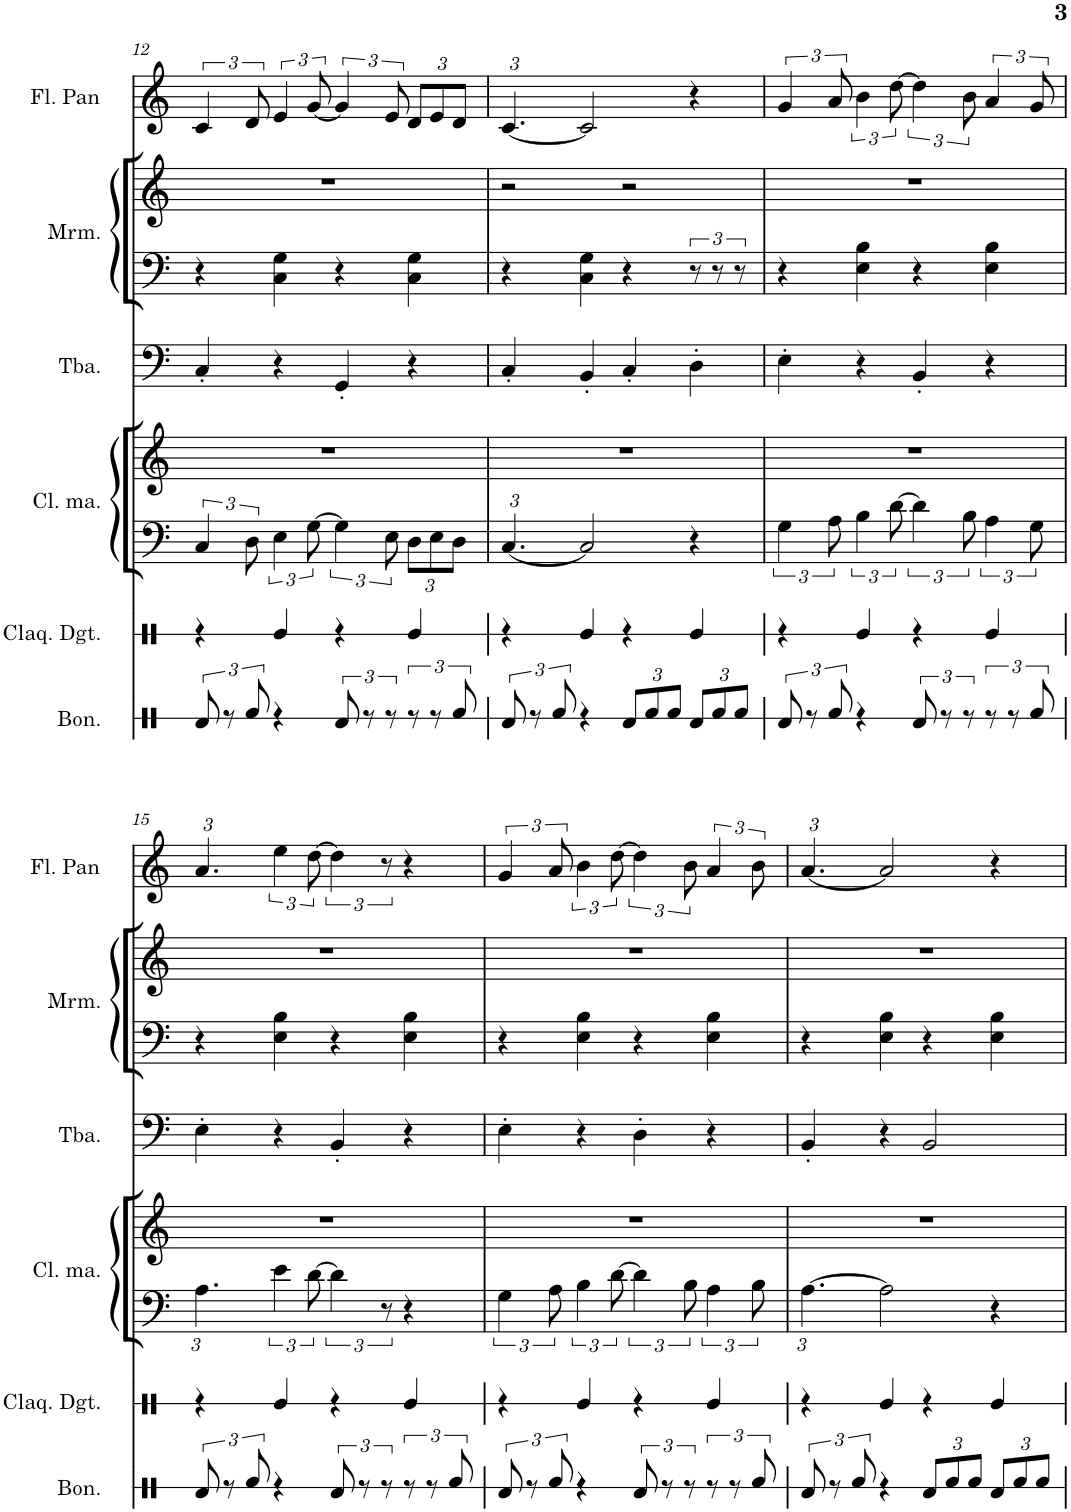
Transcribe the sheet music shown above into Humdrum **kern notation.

**kern	**kern	**kern	**kern	**kern	**kern	**kern	**kern
*part6	*part5	*part4	*part4	*part3	*part2	*part2	*part1
*staff8	*staff7	*staff6	*staff5	*staff4	*staff3	*staff2	*staff1
*I"Bongos	*I"Claquement de doigts	*I"Cloches à mains	*	*I"Tuba	*I"Marimba	*	*I"Flûte de Pan
*I'Bon.	*I'Claq. Dgt.	*I'Cl. ma.	*	*I'Tba.	*I'Mrm.	*	*I'Fl. Pan
!!LO:PB:g=z
*clefX	*clefX	*clefF4	*clefG2	*clefF4	*clefF4	*clefG2	*clefG2
*	*	*Trd-7c-12	*Trd-7c-12	*	*	*	*
*k[]	*k[]	*k[]	*k[]	*k[]	*k[]	*k[]	*k[]
*M4/4	*M4/4	*M4/4	*M4/4	*M4/4	*M4/4	*M4/4	*M4/4
=12	=12	=12	=12	=12	=12	=12	=12
12Rd/	4r	6C/	1r	4C'/	4r	1r	6c/
12r	.	.	.	.	.	.	.
12Rf/	.	12D\	.	.	.	.	12d/
4r	4Re/	6E\	.	4r	4C\ 4G\	.	6e/
.	.	[4G\	.	.	.	.	[4g/
12Rd/	4r	.	.	4GG'/	4r	.	.
4r	.	.	.	.	.	.	.
.	.	12E\	.	.	.	.	12e/
.	4Re/	12D\L	.	4r	4C\ 4G\	.	12d/L
12r	.	12E\	.	.	.	.	12e/
12Rf/	.	12D\J	.	.	.	.	12d/J
=13	=13	=13	=13	=13	=13	=13	=13
12Rd/	4r	[6.C/	1r	4C'/	4r	2r	[6.c/
12r	.	.	.	.	.	.	.
12Rf/	.	.	.	.	.	.	.
4r	4Re/	2C/]	.	4BB'/	4C\ 4G\	.	2c/]
*Xbrackettup	*	*	*	*	*	*	*
12Rd/L	4r	.	.	4C'/	4r	2r	.
12Rf/	.	.	.	.	.	.	.
12Rf/J	.	.	.	.	.	.	.
12Rd/L	4Re/	4r	.	4D'\	4r	.	4r
12Rf/	.	.	.	.	.	.	.
12Rf/J	.	.	.	.	.	.	.
=14	=14	=14	=14	=14	=14	=14	=14
*brackettup	*	*	*	*	*	*	*
12Rd/	4r	6G\	1r	4E'\	4r	1r	6g/
12r	.	.	.	.	.	.	.
12Rf/	.	12A\	.	.	.	.	12a/
4r	4Re/	6B\	.	4r	4E\ 4B\	.	6b\
.	.	[4d\	.	.	.	.	[4dd\
12Rd/	4r	.	.	4BB'/	4r	.	.
4r	.	.	.	.	.	.	.
.	.	12B\	.	.	.	.	12b\
.	4Re/	6A\	.	4r	4E\ 4B\	.	6a/
12r	.	.	.	.	.	.	.
12Rf/	.	12G\	.	.	.	.	12g/
!!LO:LB:g=z
=15	=15	=15	=15	=15	=15	=15	=15
*	*	*Xbrackettup	*	*	*	*	*Xbrackettup
12Rd/	4r	6.A\	1r	4E'\	4r	1r	6.a/
12r	.	.	.	.	.	.	.
12Rf/	.	.	.	.	.	.	.
4r	4Re/	6e\	.	4r	4E\ 4B\	.	6ee\
.	.	[4d\	.	.	.	.	[4dd\
12Rd/	4r	.	.	4BB'/	4r	.	.
4r	.	.	.	.	.	.	.
.	.	12r	.	.	.	.	12r
.	4Re/	4r	.	4r	4E\ 4B\	.	4r
12r	.	.	.	.	.	.	.
12Rf/	.	.	.	.	.	.	.
=16	=16	=16	=16	=16	=16	=16	=16
*	*	*brackettup	*	*	*	*	*brackettup
12Rd/	4r	6G\	1r	4E'\	4r	1r	6g/
12r	.	.	.	.	.	.	.
12Rf/	.	12A\	.	.	.	.	12a/
4r	4Re/	6B\	.	4r	4E\ 4B\	.	6b\
.	.	[4d\	.	.	.	.	[4dd\
12Rd/	4r	.	.	4D'\	4r	.	.
4r	.	.	.	.	.	.	.
.	.	12B\	.	.	.	.	12b\
.	4Re/	6A\	.	4r	4E\ 4B\	.	6a/
12r	.	.	.	.	.	.	.
12Rf/	.	12B\	.	.	.	.	12b\
=17	=17	=17	=17	=17	=17	=17	=17
12Rd/	4r	[6.A\	1r	4BB'/	4r	1r	[6.a/
12r	.	.	.	.	.	.	.
12Rf/	.	.	.	.	.	.	.
4r	4Re/	2A\]	.	4r	4E\ 4B\	.	2a/]
*Xbrackettup	*	*	*	*	*	*	*
12Rd/L	4r	.	.	2BB/	4r	.	.
12Rf/	.	.	.	.	.	.	.
12Rf/J	.	.	.	.	.	.	.
12Rd/L	4Re/	4r	.	.	4E\ 4B\	.	4r
12Rf/	.	.	.	.	.	.	.
12Rf/J	.	.	.	.	.	.	.
=	=	=	=	=	=	=	=
*-	*-	*-	*-	*-	*-	*-	*-
